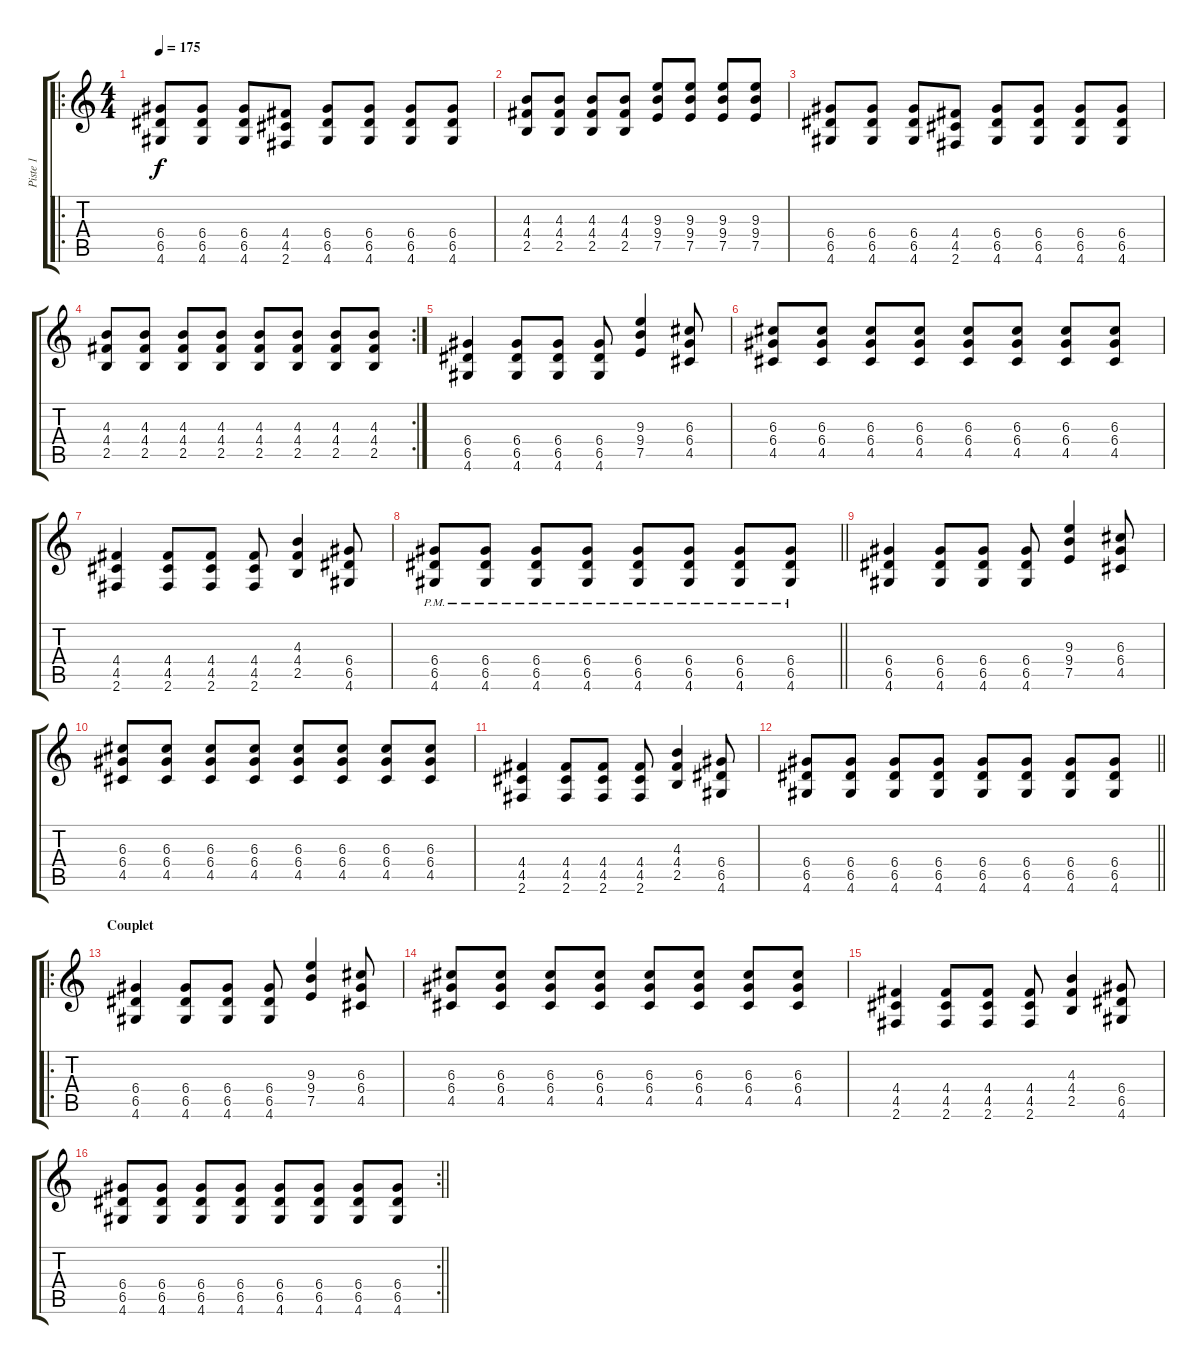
\track ("Piste 1" "Piste 1") {instrument overdrivenguitar}
\staff {score tabs}
\tuning (E4 B3 G3 D3 A2 E2) {hide}
\ro
\ts (4 4)
\tempo 175
\clef g2
\ks c
(6.4 6.5 4.6).8{dy f} (6.4 6.5 4.6).8 (6.4 6.5 4.6).8 (4.4 4.5 2.6).8 (6.4 6.5 4.6).8 (6.4 6.5 4.6).8 (6.4 6.5 4.6).8 (6.4 6.5 4.6).8 |
(4.3 4.4 2.5).8 (4.3 4.4 2.5).8 (4.3 4.4 2.5).8 (4.3 4.4 2.5).8 (9.3 9.4 7.5).8 (9.3 9.4 7.5).8 (9.3 9.4 7.5).8 (9.3 9.4 7.5).8 |
(6.4 6.5 4.6).8 (6.4 6.5 4.6).8 (6.4 6.5 4.6).8 (4.4 4.5 2.6).8 (6.4 6.5 4.6).8 (6.4 6.5 4.6).8 (6.4 6.5 4.6).8 (6.4 6.5 4.6).8 |
\rc 2
(4.3 4.4 2.5).8 (4.3 4.4 2.5).8 (4.3 4.4 2.5).8 (4.3 4.4 2.5).8 (4.3 4.4 2.5).8 (4.3 4.4 2.5).8 (4.3 4.4 2.5).8 (4.3 4.4 2.5).8 |
(6.4 6.5 4.6).4 (6.4 6.5 4.6).8 (6.4 6.5 4.6).8 (6.4 6.5 4.6).8 (9.3 9.4 7.5).4 (6.3 6.4 4.5).8 |
(6.3 6.4 4.5).8 (6.3 6.4 4.5).8 (6.3 6.4 4.5).8 (6.3 6.4 4.5).8 (6.3 6.4 4.5).8 (6.3 6.4 4.5).8 (6.3 6.4 4.5).8 (6.3 6.4 4.5).8 |
(4.4 4.5 2.6).4 (4.4 4.5 2.6).8 (4.4 4.5 2.6).8 (4.4 4.5 2.6).8 (4.3 4.4 2.5).4 (6.4 6.5 4.6).8 |
\barLineRight lightlight
(6.4{pm} 6.5{pm} 4.6{pm}).8 (6.4{pm} 6.5{pm} 4.6{pm}).8 (6.4{pm} 6.5{pm} 4.6{pm}).8 (6.4{pm} 6.5{pm} 4.6{pm}).8 (6.4{pm} 6.5{pm} 4.6{pm}).8 (6.4{pm} 6.5{pm} 4.6{pm}).8 (6.4{pm} 6.5{pm} 4.6{pm}).8 (6.4{pm} 6.5{pm} 4.6{pm}).8 |
(6.4 6.5 4.6).4 (6.4 6.5 4.6).8 (6.4 6.5 4.6).8 (6.4 6.5 4.6).8 (9.3 9.4 7.5).4 (6.3 6.4 4.5).8 |
(6.3 6.4 4.5).8 (6.3 6.4 4.5).8 (6.3 6.4 4.5).8 (6.3 6.4 4.5).8 (6.3 6.4 4.5).8 (6.3 6.4 4.5).8 (6.3 6.4 4.5).8 (6.3 6.4 4.5).8 |
(4.4 4.5 2.6).4 (4.4 4.5 2.6).8 (4.4 4.5 2.6).8 (4.4 4.5 2.6).8 (4.3 4.4 2.5).4 (6.4 6.5 4.6).8 |
\barLineRight lightlight
(6.4 6.5 4.6).8 (6.4 6.5 4.6).8 (6.4 6.5 4.6).8 (6.4 6.5 4.6).8 (6.4 6.5 4.6).8 (6.4 6.5 4.6).8 (6.4 6.5 4.6).8 (6.4 6.5 4.6).8 |
\ro
\section ("" "Couplet")
(6.4 6.5 4.6).4 (6.4 6.5 4.6).8 (6.4 6.5 4.6).8 (6.4 6.5 4.6).8 (9.3 9.4 7.5).4 (6.3 6.4 4.5).8 |
(6.3 6.4 4.5).8 (6.3 6.4 4.5).8 (6.3 6.4 4.5).8 (6.3 6.4 4.5).8 (6.3 6.4 4.5).8 (6.3 6.4 4.5).8 (6.3 6.4 4.5).8 (6.3 6.4 4.5).8 |
(4.4 4.5 2.6).4 (4.4 4.5 2.6).8 (4.4 4.5 2.6).8 (4.4 4.5 2.6).8 (4.3 4.4 2.5).4 (6.4 6.5 4.6).8 |
\rc 2
\barLineRight lightlight
(6.4 6.5 4.6).8 (6.4 6.5 4.6).8 (6.4 6.5 4.6).8 (6.4 6.5 4.6).8 (6.4 6.5 4.6).8 (6.4 6.5 4.6).8 (6.4 6.5 4.6).8 (6.4 6.5 4.6).8
